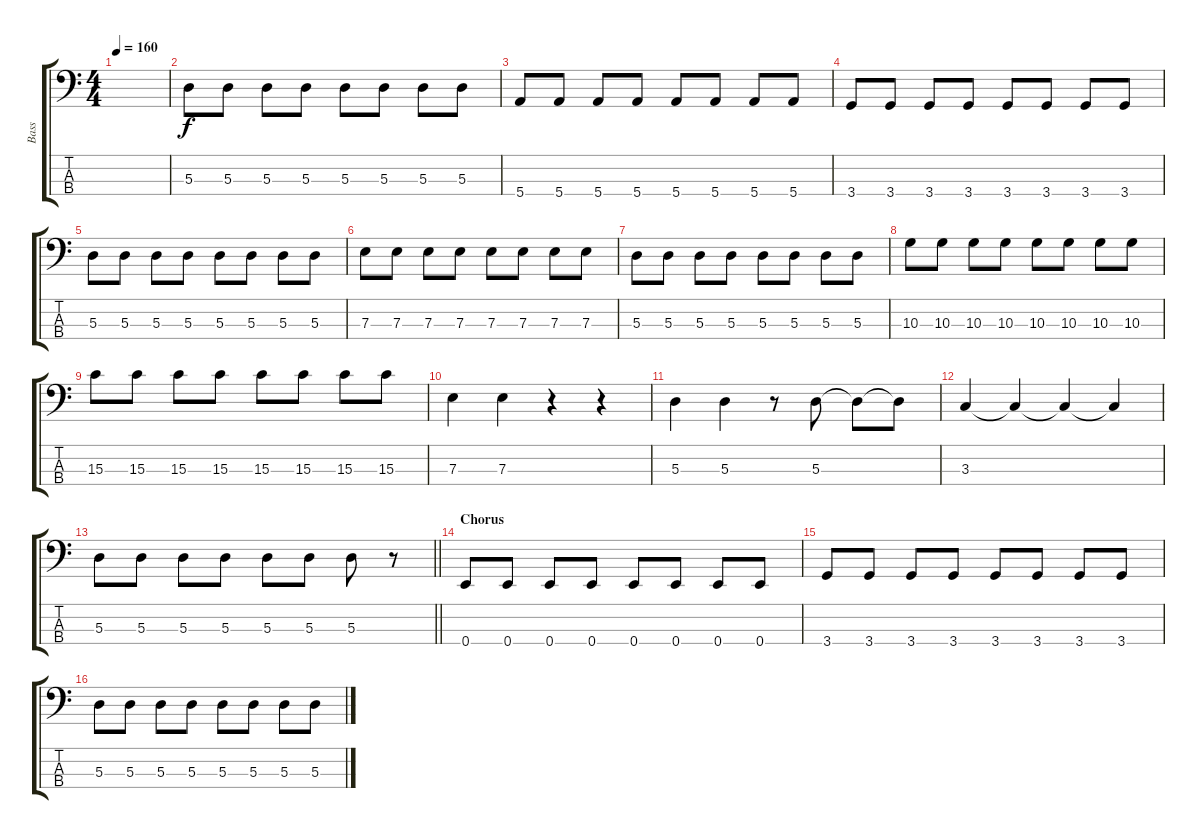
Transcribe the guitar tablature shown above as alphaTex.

\track ("Bass" "Bass") {instrument electricbassfinger}
\staff {score tabs}
\tuning (G2 D2 A1 E1) {hide}
\ts (4 4)
\tempo 160
\clef f4
\ks c
|
5.3.8 5.3.8 5.3.8 5.3.8 5.3.8 5.3.8 5.3.8 5.3.8 |
5.4.8 5.4.8 5.4.8 5.4.8 5.4.8 5.4.8 5.4.8 5.4.8 |
3.4.8 3.4.8 3.4.8 3.4.8 3.4.8 3.4.8 3.4.8 3.4.8 |
5.3.8 5.3.8 5.3.8 5.3.8 5.3.8 5.3.8 5.3.8 5.3.8 |
7.3.8 7.3.8 7.3.8 7.3.8 7.3.8 7.3.8 7.3.8 7.3.8 |
5.3.8 5.3.8 5.3.8 5.3.8 5.3.8 5.3.8 5.3.8 5.3.8 |
10.3.8 10.3.8 10.3.8 10.3.8 10.3.8 10.3.8 10.3.8 10.3.8 |
15.3.8 15.3.8 15.3.8 15.3.8 15.3.8 15.3.8 15.3.8 15.3.8 |
7.3.4 7.3.4 r.4 r.4 |
5.3.4 5.3.4 r.8 5.3.8 5.3{t}.8 5.3{t}.8 |
3.3.4 3.3{t}.4 3.3{t}.4 3.3{t}.4 |
\barLineRight lightlight
5.3.8 5.3.8 5.3.8 5.3.8 5.3.8 5.3.8 5.3.8 r.8 |
\section ("" "Chorus")
0.4.8 0.4.8 0.4.8 0.4.8 0.4.8 0.4.8 0.4.8 0.4.8 |
3.4.8 3.4.8 3.4.8 3.4.8 3.4.8 3.4.8 3.4.8 3.4.8 |
5.3.8 5.3.8 5.3.8 5.3.8 5.3.8 5.3.8 5.3.8 5.3.8
